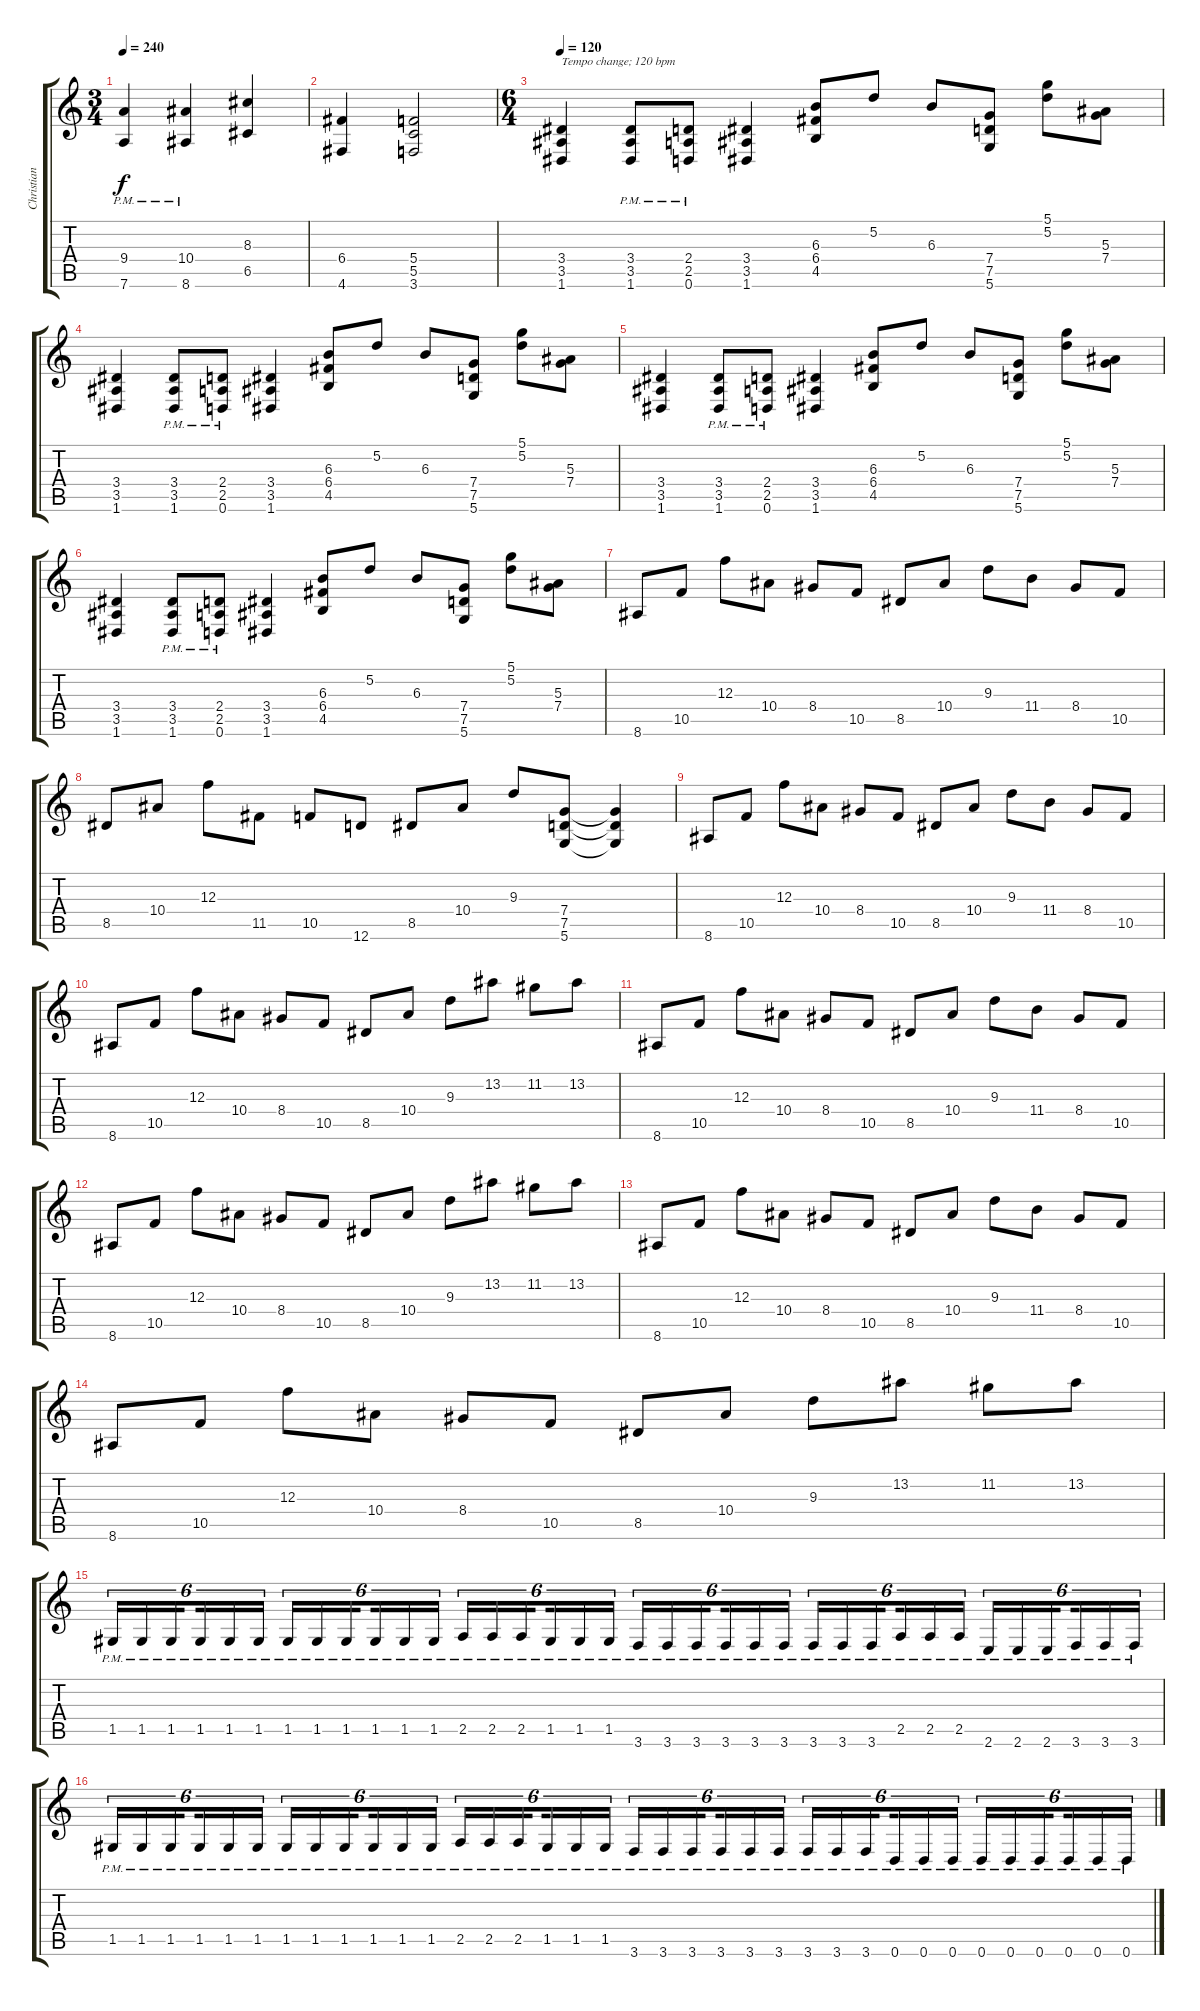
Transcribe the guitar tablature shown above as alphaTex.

\track ("Christian Muenzner - guitar" "Christian ") {instrument distortionguitar}
\staff {score tabs}
\tuning (D4 A3 F3 C3 G2 D2) {hide}
\ts (3 4)
\tempo 240
\clef g2
\ks c
(9.4{pm} 7.6{pm}).4{dy f} (10.4{pm} 8.6{pm}).4 (8.3 6.5).4 |
(6.4 4.6).4 (5.4 5.5 3.6).2 |
\ts (6 4)
\tempo 120
(3.4 3.5 1.6).4{txt "Tempo change; 120 bpm"} (3.4{pm} 3.5{pm} 1.6{pm}).8 (2.4{pm} 2.5{pm} 0.6{pm}).8 (3.4 3.5 1.6).4 (6.3 6.4 4.5).8 5.2.8 6.3.8 (7.4 7.5 5.6).8 (5.1 5.2).8 (5.3 7.4).8 |
(3.4 3.5 1.6).4 (3.4{pm} 3.5{pm} 1.6{pm}).8 (2.4{pm} 2.5{pm} 0.6{pm}).8 (3.4 3.5 1.6).4 (6.3 6.4 4.5).8 5.2.8 6.3.8 (7.4 7.5 5.6).8 (5.1 5.2).8 (5.3 7.4).8 |
(3.4 3.5 1.6).4 (3.4{pm} 3.5{pm} 1.6{pm}).8 (2.4{pm} 2.5{pm} 0.6{pm}).8 (3.4 3.5 1.6).4 (6.3 6.4 4.5).8 5.2.8 6.3.8 (7.4 7.5 5.6).8 (5.1 5.2).8 (5.3 7.4).8 |
(3.4 3.5 1.6).4 (3.4{pm} 3.5{pm} 1.6{pm}).8 (2.4{pm} 2.5{pm} 0.6{pm}).8 (3.4 3.5 1.6).4 (6.3 6.4 4.5).8 5.2.8 6.3.8 (7.4 7.5 5.6).8 (5.1 5.2).8 (5.3 7.4).8 |
8.6.8 10.5.8 12.3.8 10.4.8 8.4.8 10.5.8 8.5.8 10.4.8 9.3.8 11.4.8 8.4.8 10.5.8 |
8.5.8 10.4.8 12.3.8 11.5.8 10.5.8 12.6.8 8.5.8 10.4.8 9.3.8 (7.4 7.5 5.6).8 (7.4{t} 7.5{t} 5.6{t}).4 |
8.6.8 10.5.8 12.3.8 10.4.8 8.4.8 10.5.8 8.5.8 10.4.8 9.3.8 11.4.8 8.4.8 10.5.8 |
8.6.8 10.5.8 12.3.8 10.4.8 8.4.8 10.5.8 8.5.8 10.4.8 9.3.8 13.2.8 11.2.8 13.2.8 |
8.6.8 10.5.8 12.3.8 10.4.8 8.4.8 10.5.8 8.5.8 10.4.8 9.3.8 11.4.8 8.4.8 10.5.8 |
8.6.8 10.5.8 12.3.8 10.4.8 8.4.8 10.5.8 8.5.8 10.4.8 9.3.8 13.2.8 11.2.8 13.2.8 |
8.6.8 10.5.8 12.3.8 10.4.8 8.4.8 10.5.8 8.5.8 10.4.8 9.3.8 11.4.8 8.4.8 10.5.8 |
8.6.8 10.5.8 12.3.8 10.4.8 8.4.8 10.5.8 8.5.8 10.4.8 9.3.8 13.2.8 11.2.8 13.2.8 |
1.5{pm}.16{tu (6 4)} 1.5{pm}.16{tu (6 4)} 1.5{pm}.16{tu (6 4) beam splitsecondary} 1.5{pm}.16{tu (6 4)} 1.5{pm}.16{tu (6 4)} 1.5{pm}.16{tu (6 4) beam splitsecondary} 1.5{pm}.16{tu (6 4)} 1.5{pm}.16{tu (6 4)} 1.5{pm}.16{tu (6 4) beam splitsecondary} 1.5{pm}.16{tu (6 4)} 1.5{pm}.16{tu (6 4)} 1.5{pm}.16{tu (6 4) beam splitsecondary} 2.5{pm}.16{tu (6 4)} 2.5{pm}.16{tu (6 4)} 2.5{pm}.16{tu (6 4) beam splitsecondary} 1.5{pm}.16{tu (6 4)} 1.5{pm}.16{tu (6 4)} 1.5{pm}.16{tu (6 4)} 3.6{pm}.16{tu (6 4)} 3.6{pm}.16{tu (6 4)} 3.6{pm}.16{tu (6 4) beam splitsecondary} 3.6{pm}.16{tu (6 4)} 3.6{pm}.16{tu (6 4)} 3.6{pm}.16{tu (6 4) beam splitsecondary} 3.6{pm}.16{tu (6 4)} 3.6{pm}.16{tu (6 4)} 3.6{pm}.16{tu (6 4) beam splitsecondary} 2.5{pm}.16{tu (6 4)} 2.5{pm}.16{tu (6 4)} 2.5{pm}.16{tu (6 4) beam splitsecondary} 2.6{pm}.16{tu (6 4)} 2.6{pm}.16{tu (6 4)} 2.6{pm}.16{tu (6 4) beam splitsecondary} 3.6{pm}.16{tu (6 4)} 3.6{pm}.16{tu (6 4)} 3.6{pm}.16{tu (6 4)} |
1.5{pm}.16{tu (6 4)} 1.5{pm}.16{tu (6 4)} 1.5{pm}.16{tu (6 4) beam splitsecondary} 1.5{pm}.16{tu (6 4)} 1.5{pm}.16{tu (6 4)} 1.5{pm}.16{tu (6 4) beam splitsecondary} 1.5{pm}.16{tu (6 4)} 1.5{pm}.16{tu (6 4)} 1.5{pm}.16{tu (6 4) beam splitsecondary} 1.5{pm}.16{tu (6 4)} 1.5{pm}.16{tu (6 4)} 1.5{pm}.16{tu (6 4) beam splitsecondary} 2.5{pm}.16{tu (6 4)} 2.5{pm}.16{tu (6 4)} 2.5{pm}.16{tu (6 4) beam splitsecondary} 1.5{pm}.16{tu (6 4)} 1.5{pm}.16{tu (6 4)} 1.5{pm}.16{tu (6 4)} 3.6{pm}.16{tu (6 4)} 3.6{pm}.16{tu (6 4)} 3.6{pm}.16{tu (6 4) beam splitsecondary} 3.6{pm}.16{tu (6 4)} 3.6{pm}.16{tu (6 4)} 3.6{pm}.16{tu (6 4) beam splitsecondary} 3.6{pm}.16{tu (6 4)} 3.6{pm}.16{tu (6 4)} 3.6{pm}.16{tu (6 4) beam splitsecondary} 0.6{pm}.16{tu (6 4)} 0.6{pm}.16{tu (6 4)} 0.6{pm}.16{tu (6 4) beam splitsecondary} 0.6{pm}.16{tu (6 4)} 0.6{pm}.16{tu (6 4)} 0.6{pm}.16{tu (6 4) beam splitsecondary} 0.6{pm}.16{tu (6 4)} 0.6{pm}.16{tu (6 4)} 0.6{pm}.16{tu (6 4)}
